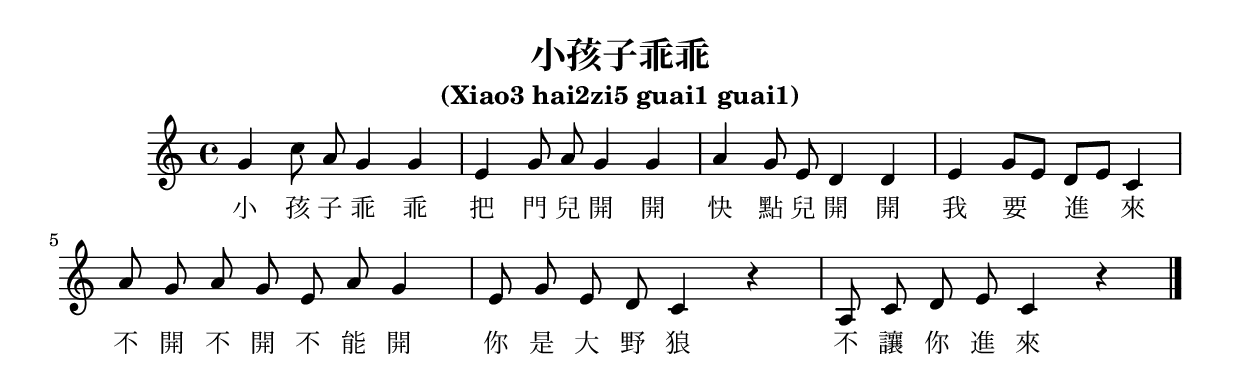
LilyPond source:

%% xiao-haizi-guai-guai.ly
%%
%% (xiao3: small,
%%  hai2zi5: child,
%%  guai1-guai1: well-behaved)

\version "2.12.0"

\header {
  title = "小孩子乖乖"
  subtitle = "(Xiao3 hai2zi5 guai1 guai1)"
}

<<
  \relative c'' {
    %% Beams are melismata, no autobeams.
    \set Staff.autoBeaming = ##f

    | g4 c8 a g4 g
    | e4 g8 a g4 g
    | a4 g8 e d4 d
    | e4 g8[ e] d[ e] c4
    
    | a'8 g a g e a g4
    | e8 g e d c4 r
    | a8 c d e c4 r \bar "|."
  }
  \addlyrics {
    小 孩 子 乖 乖
    把 門 兒 開 開
    快 點 兒 開 開
    我 要 進 來
    
    不 開 不 開 不 能 開
    你 是 大 野 狼
    不 讓 你 進 來
  }
>>

%%% Local Variables:
%%% coding: utf-8
%%% End:
